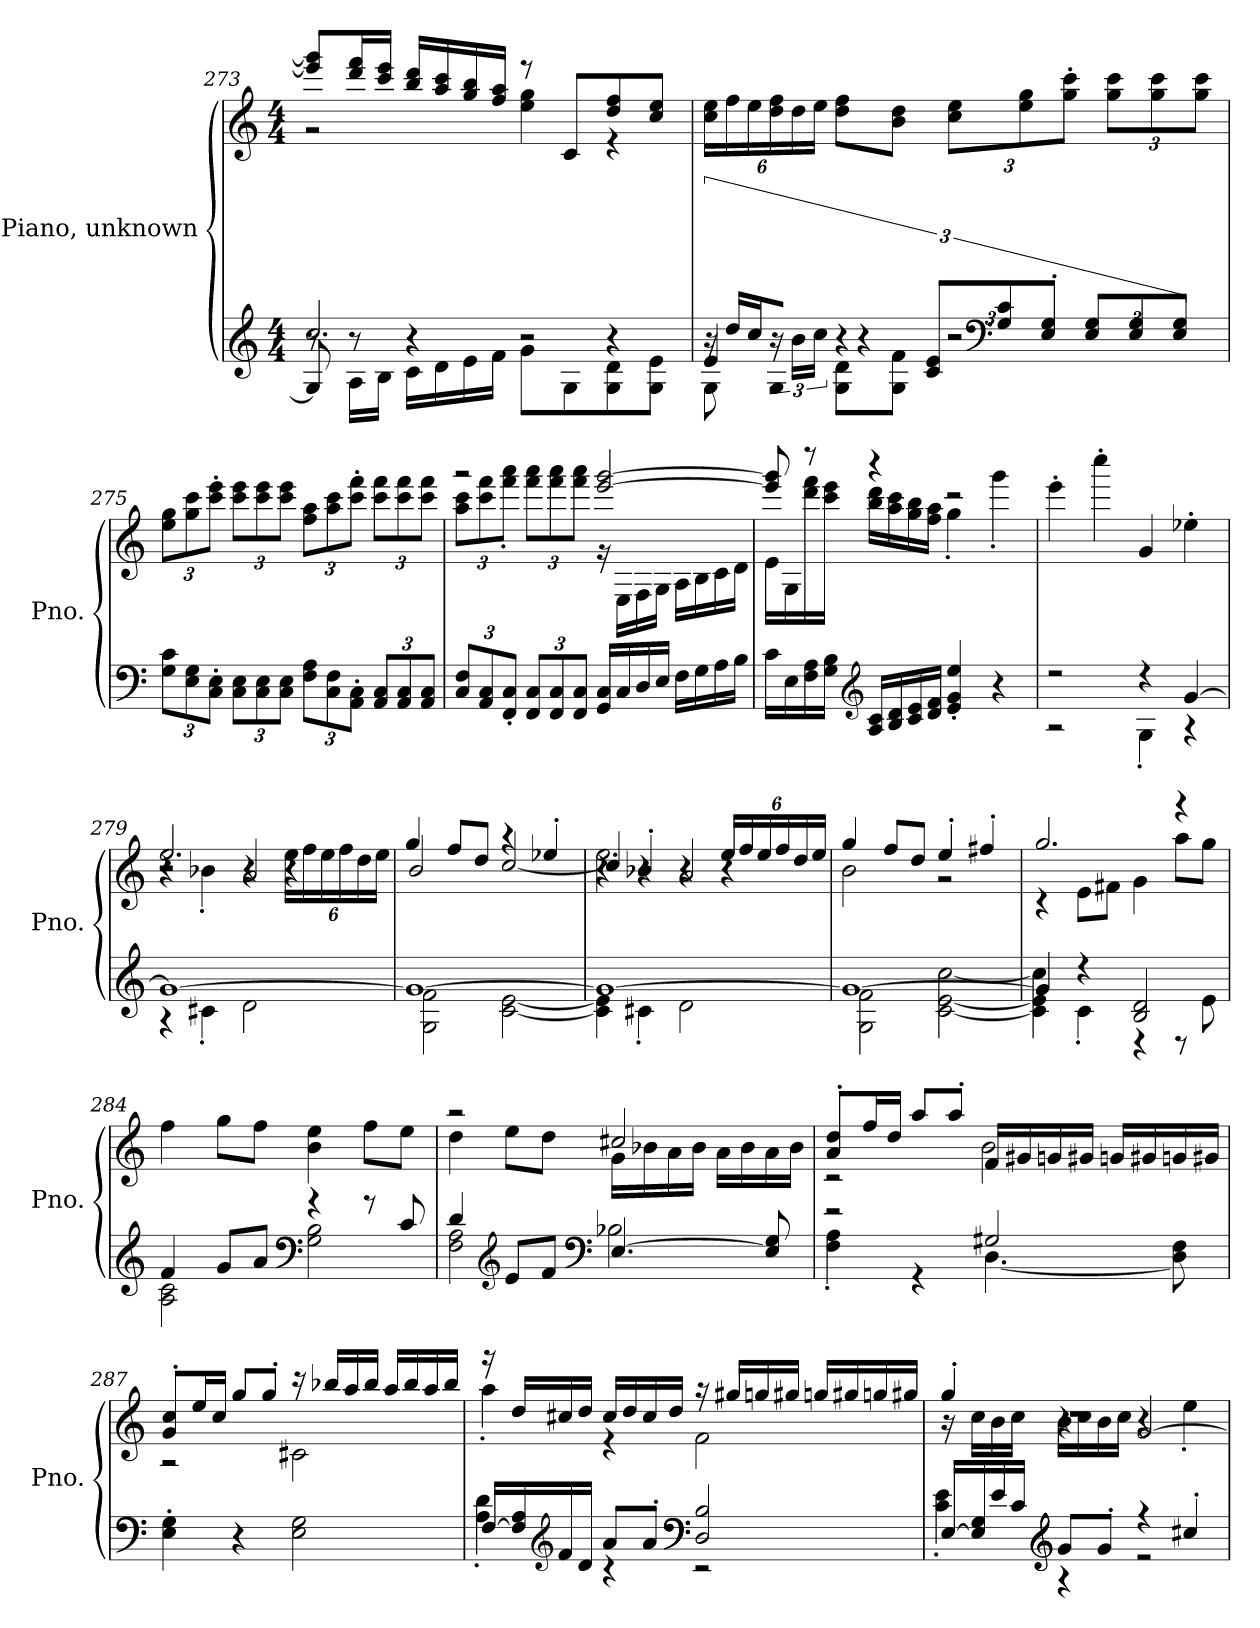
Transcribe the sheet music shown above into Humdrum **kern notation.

**kern	**kern
*part1	*part1
*staff2	*staff1
*I"Piano, unknown	*
*I'Pno.	*
!!LO:LB:g=z
*clefG2	*clefG2
*k[]	*k[]
*M4/4	*M4/4
=273	=273
*^	*^
*	*^	*	*
2.cc/	8r	8G/]	8eee/] 8ggg/]L	2r
.	16A\LL	8r	16ddd/ 16fff/L	.
.	16B\JJ	.	16ccc/ 16eee/JJ	.
.	16c\LL	4r	16bb/ 16ddd/LL	.
.	16d\	.	16aa/ 16ccc/	.
.	16e\	.	16gg/ 16bb/	.
.	16f\JJ	.	16ff/ 16aa/JJ	.
.	8g\L	2r	8r	4ee\ 4gg\
.	8G\	.	8c/L	.
4r	8G\ 8d\	.	8dd/ 8ff/	4r
.	8G\ 8e\J	.	8cc/ 8ee/J	.
*	*	*	*v	*v
=274	=274	=274	=274
*	*	*	*Xbrackettup
4e/	8G\	24r	24cc\ 24ee\LL
.	.	24dd/LL	24ff\
.	.	24cc/J	24ee\
.	24r	8G/J	24dd\ 24ff\
.	24b\LL	.	24dd\
.	24cc\JJ	.	24ee\JJ
4r	8G\ 8d\L	4r	8dd\ 8ff\L
.	8G\ 8f\J	.	8b\ 8dd\J
*	*	*Xbrackettup	*
2r	2r	12c/ 12e/L	12cc\ 12ee\L
*clefF4	*	*	*
.	.	12G/ 12c/	12ee\ 12gg\
.	.	12E/' 12G/'J	12gg\' 12ccc\'J
.	.	12E/ 12G/L	12gg\ 12ccc\L
.	.	12E/ 12G/	12gg\ 12ccc\
.	.	12E/ 12G/J	12gg\ 12ccc\J
*v	*v	*v	*
!!LO:LB:g=z
=275	=275
12G\ 12c\L	12ee\ 12gg\L
12E\ 12G\	12gg\ 12ccc\
12C\' 12E\'J	12ccc\' 12eee\'J
12C\ 12E\L	12ccc\ 12eee\L
12C\ 12E\	12ccc\ 12eee\
12C\ 12E\J	12ccc\ 12eee\J
12F\ 12A\L	12ff\ 12aa\L
12C\ 12F\	12aa\ 12ccc\
12AA\' 12C\'J	12ccc\' 12fff\'J
12AA/ 12C/L	12ccc\ 12fff\L
12AA/ 12C/	12ccc\ 12fff\
12AA/ 12C/J	12ccc\ 12fff\J
=276	=276
*	*^
12C/ 12F/L	2r	12aa\ 12ccc\L
12AA/ 12C/	.	12ccc\ 12fff\
12FF/' 12C/'J	.	12fff\' 12aaa\'J
12FF/ 12C/L	.	12fff\ 12aaa\L
12FF/ 12C/	.	12fff\ 12aaa\
12FF/ 12C/J	.	12fff\ 12aaa\J
16GG/ 16C/LL	[2eee/ [2ggg/	16r
16C/	.	16E\LL
16D/	.	16F\
16E/JJ	.	16G\JJ
16F\LL	.	16A\LL
16G\	.	16B\
16A\	.	16c\
16B\JJ	.	16d\JJ
!!LO:LB:g=z	!!
=277	=277	=277
16c\LL	8eee/] 8ggg/]	16e\LL
16E\	.	16G\
16F\ 16A\	8r	16ddd\ 16fff\
16G\ 16B\JJ	.	16ccc\ 16eee\JJ
*clefG2	*	*
16A/ 16c/LL	4r	16bb\ 16ddd\LL
16B/ 16d/	.	16aa\ 16ccc\
16c/ 16e/	.	16gg\ 16bb\
16d/ 16f/JJ	.	16ff\ 16aa\JJ
4e/' 4g/' 4ee/'	2r	4gg'\
4r	.	4ggg'\
*	*v	*v
=278	=278
*^	*
2r	2r	4eee'\
.	.	4cccc'\
4r	4G'\	4g/
[4g/	4r	4ee-X'\
=279	=279	=279
*	*	*^
*	*	*	*^
1g_	4r	2.ee/	4r	2r
.	4c#X'\	.	4b-X'\	.
.	2d\	.	4r	2a/
.	.	4r	24ee\LL	.
.	.	.	24ff\	.
.	.	.	24ee\	.
.	.	.	24ff\	.
.	.	.	24dd\	.
.	.	.	24ee\JJ	.
*	*	*	*v	*v
=280	=280	=280	=280
1g_	2G\ 2f\	4gg/	2b/
.	.	8ff/L	.
.	.	8dd/J	.
.	[2c\ [2e\	4r	[2cc/
.	.	4ee-X'/	.
!!LO:LB:g=z
=281	=281	=281	=281
*	*	*	*^
1g_	4c\] 4e\]	4r	2.ee\	4cc/]
.	4c#X'\	4b-X'/	.	4r
.	2d\	4r	.	2a/
.	.	24ee/LL	4r	.
.	.	24ff/	.	.
.	.	24ee/	.	.
.	.	24ff/	.	.
.	.	24dd/	.	.
.	.	24ee/JJ	.	.
*	*	*	*v	*v
=282	=282	=282	=282
1g_	2G\ 2f\	4gg/	2b\
.	.	8ff/L	.
.	.	8dd/J	.
.	[2c\ [2e\ [2cc\	4ee'/	2r
.	.	4ff#X'/	.
=283	=283	=283	=283
4g/]	4c\] 4e\] 4cc\]	2.gg/	4r
4r	4c'\	.	8e\L
.	.	.	8f#X\J
2B/ 2d/	4r	.	4g\
.	8r	4r	8aa\L
.	8e\	.	8gg\J
*	*	*v	*v
=284	=284	=284
4f/	2A\ 2c\	4ff\
8g/L	.	8gg\L
8a/J	.	8ff\J
*clefF4	*	*
4r	2G\ 2B\	4b\ 4ee\
8r	.	8ff\L
8c/	.	8ee\J
!!LO:LB:g=z
=285	=285	=285
*	*	*^
4d/	2F\ 2A\	2r	4dd\
*clefG2	*	*	*
8e/L	.	.	8ee\L
8f/J	.	.	8dd\J
*clefF4	*	*	*
[4.E/	2B-X\	2cc#X/	16g\LL
.	.	.	16b-X\
.	.	.	16a\
.	.	.	16b-\JJ
.	.	.	16a\LL
.	.	.	16b-\
8E/] 8G/	.	.	16a\
.	.	.	16b-\JJ
=286	=286	=286	=286
2r	4F\' 4A\'	8a/' 8dd/'L	2r
.	.	16ff/L	.
.	.	16dd/JJ	.
.	4r	8aa/L	.
.	.	8aa'/J	.
2G#X/	[4.D\	16f/LL	2b\
.	.	16g#X/	.
.	.	16gn/	.
.	.	16g#X/JJ	.
.	.	16gn/LL	.
.	.	16g#X/	.
.	8D\] 8F\	16gn/	.
.	.	16g#X/JJ	.
*v	*v	*	*
!!LO:PB:g=z	!!
=287	=287	=287
4E\' 4G\'	8g/' 8cc/'L	2r
.	16ee/L	.
.	16cc/JJ	.
4r	8gg/L	.
.	8gg'/J	.
2E\ 2G\	16r	2c#X\
.	16bb-X/LL	.
.	16aa/	.
.	16bb-/JJ	.
.	16aa/LL	.
.	16bb-/	.
.	16aa/	.
.	16bb-/JJ	.
=288	=288	=288
*^	*	*
[16F/LL	4A\' 4d\'	16r	4aa'\
16F/] 16A/	.	16dd/LL	.
*clefG2	*	*	*
16f/	.	16cc#X/	.
16d/JJ	.	16dd/JJ	.
8a/L	4r	16cc#/LL	4r
.	.	16dd/	.
8a'/J	.	16cc#/	.
.	.	16dd/JJ	.
*clefF4	*	*	*
2D/ 2B/	2r	16r	2f\
.	.	16gg#X/LL	.
.	.	16ggn/	.
.	.	16gg#X/JJ	.
.	.	16ggn/LL	.
.	.	16gg#X/	.
.	.	16ggn/	.
.	.	16gg#X/JJ	.
!!LO:LB:g=z
=289	=289	=289	=289
*	*	*	*^
[16E/LL	4c\' 4e\'	1r	16r	4gg'/
16E/] 16G/	.	.	16cc\LL	.
16e/	.	.	16b\	.
16c/JJ	.	.	16cc\JJ	.
*clefG2	*	*	*	*
8g/L	4r	.	16b\LL	4r
.	.	.	16cc\	.
8g'/J	.	.	16b\	.
.	.	.	16cc\JJ	.
4r	2r	.	4r	[2g/
4cc#X'/	.	.	4ee'\	.
*v	*v	*	*	*
*	*v	*v	*v
=	=
*-	*-
